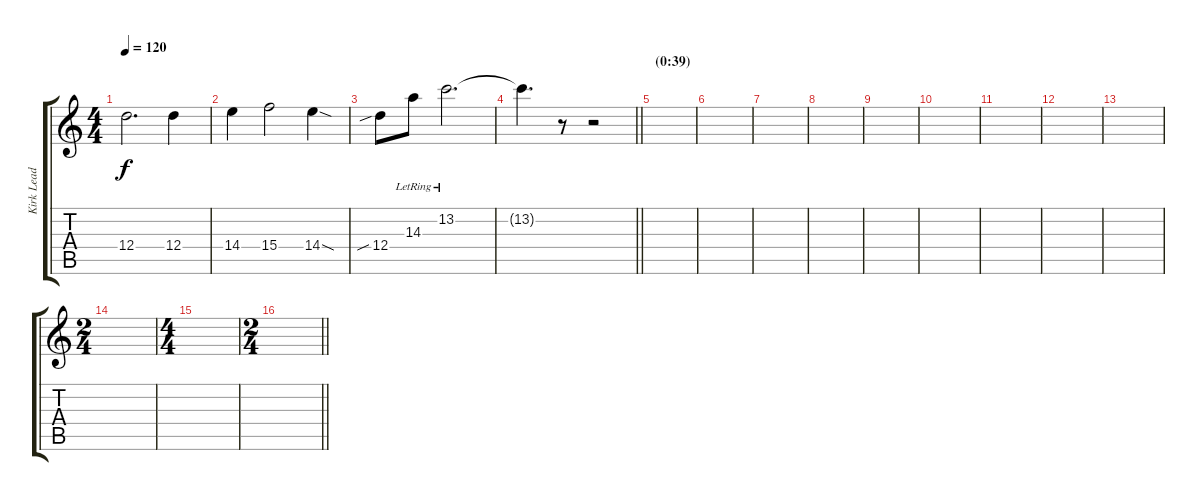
\track ("Kirk Lead II" "Kirk Lead ") {instrument distortionguitar}
\staff {score tabs}
\tuning (E4 B3 G3 D3 A2 E2) {hide}
\ts (4 4)
\tempo 120
\clef g2
\ks c
12.4{t}.2{d dy f} 12.4.4 |
14.4.4 15.4.2 14.4{sod}.4 |
12.4{sib}.8 14.3{lr}.8 13.2{lr}.2{d} |
\barLineRight lightlight
13.2{t}.4{d} r.8 r.2 |
\section ("" "(0:39)")
|
|
|
|
|
|
|
|
|
\ts (2 4)
|
\ts (4 4)
|
\ts (2 4)
\barLineRight lightlight
